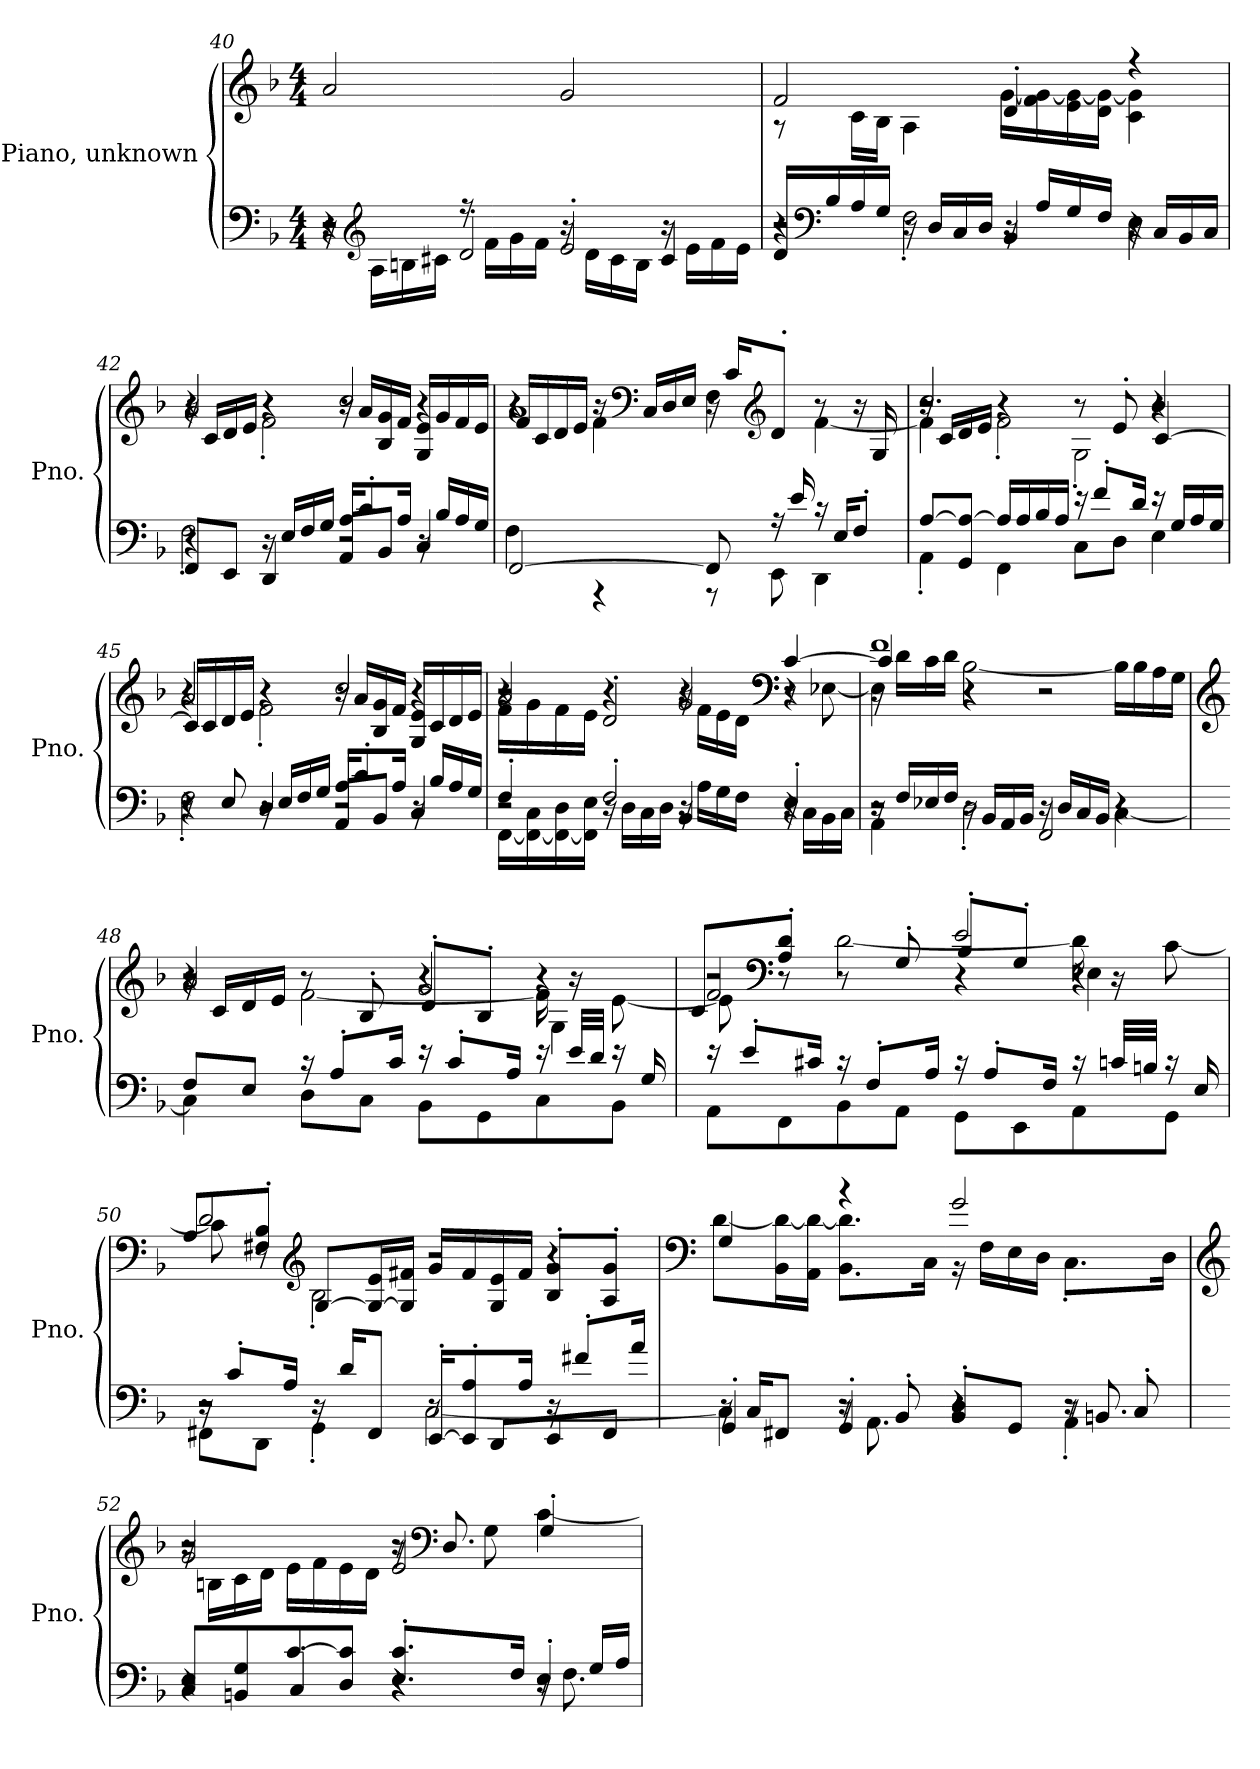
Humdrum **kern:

**kern	**kern
*part1	*part1
*staff2	*staff1
*I"Piano, unknown	*
*I'Pno.	*
!!LO:PB:g=z
*clefF4	*clefG2
*k[b-]	*k[b-]
*M4/4	*M4/4
=40	=40
*^	*
*	*^	*
2r	16r	4r	2a/
*clefG2	*	*	*
.	16A\LL	.	.
.	16Bn\	.	.
.	16c#X\JJ	.	.
.	16r	2d'/	.
.	16f\LL	.	.
.	16g\	.	.
.	16f\JJ	.	.
2e'/	16r	.	2g/
.	16d\LL	.	.
.	16c#\	.	.
.	16B\JJ	.	.
.	16r	4c#/	.
.	16e\LL	.	.
.	16f\	.	.
.	16e\JJ	.	.
=41	=41	=41	=41
*	*	*	*^
16d/LL	4r	2r	2f/	8r
*clefF4	*	*	*	*
16B-/	.	.	.	.
16A/	.	.	.	16c\LL
16G/JJ	.	.	.	16B-\JJ
16r	2F'\	.	.	4A\
16D/LL	.	.	.	.
16C/	.	.	.	.
16D/JJ	.	.	.	.
16r	.	4BB-/	4d'/	[16g\LL
16A/LL	.	.	.	16f\ 16g\_
16G/	.	.	.	16e\ 16g\_
16F/JJ	.	.	.	16d\ 16g\_JJ
16r	4E\	4r	4r	4c\ 4g\]
16C/LL	.	.	.	.
16BB-/	.	.	.	.
16C/JJ	.	.	.	.
!!LO:LB:g=z
=42	=42	=42	=42	=42
*	*	*	*	*^
8FF/L	2F'\	4r	2a/	4r	16r
.	.	.	.	.	16c/LL
8EE/J	.	.	.	.	16d/
.	.	.	.	.	16e/JJ
16r	.	4DD/	.	2f'\	4r
16E/LL	.	.	.	.	.
16F/	.	.	.	.	.
16G/JJ	.	.	.	.	.
16A/KL	2r	8AA/L	2cc/	.	16r
8c'/	.	.	.	.	16a/LL
.	.	8BB-/J	.	.	16B-/ 16g/
16A/Jk	.	.	.	.	16f/JJ
16r	.	4C/	.	4r	16G/ 16e/LL
16B-/LL	.	.	.	.	16g/
16A/	.	.	.	.	16f/
16G/JJ	.	.	.	.	16e/JJ
*	*v	*v	*	*	*
=43	=43	=43	=43	=43
[2FF/	4F\	1a	4r	16f/LL
.	.	.	.	16c/
.	.	.	.	16d/
.	.	.	.	16e/JJ
.	4r	.	4f\	16r
*	*	*clefF4	*	*
.	.	.	.	16C/LL
.	.	.	.	16D/
.	.	.	.	16E/JJ
8FF/]	8r	.	4F\	16r
.	.	.	.	16c/KL
*	*	*clefG2	*	*
16r	8EE\	.	.	8d'/J
16e/	.	.	.	.
16r	4DD\	.	[4f\	8r
16E/KL	.	.	.	.
8F'/J	.	.	.	16r
.	.	.	.	16G/
!!LO:LB:g=z
=44	=44	=44	=44	=44
*	*	*	*	*^
[8A/L	4AA'\	2.cc/	4f\]	16r	2r
.	.	.	.	16c/LL	.
8GG/ 8A/_J	.	.	.	16d/	.
.	.	.	.	16e/JJ	.
16A/LL]	4FF\	.	2f'\	4r	.
16A/	.	.	.	.	.
16B-/	.	.	.	.	.
16A/JJ	.	.	.	.	.
16r	8C\L	.	.	8r	2G'\
8f'/L	.	.	.	.	.
.	8D\J	.	.	8e'/	.
16d/Jk	.	.	.	.	.
16r	4E\	4b-/	4r	[4c/	.
16G/LL	.	.	.	.	.
16A/	.	.	.	.	.
16G/JJ	.	.	.	.	.
*	*	*	*	*v	*v
=45	=45	=45	=45	=45
*	*^	*	*	*
8r	2F'\	4r	2a/	4r	16c/LL]
.	.	.	.	.	16c/
8E/	.	.	.	.	16d/
.	.	.	.	.	16e/JJ
16r	.	4D/	.	2f'\	4r
16E/LL	.	.	.	.	.
16F/	.	.	.	.	.
16G/JJ	.	.	.	.	.
16A/KL	2r	8AA/L	2cc/	.	16r
8c'/	.	.	.	.	16a/LL
.	.	8BB-/J	.	.	16B-/ 16g/
16A/Jk	.	.	.	.	16f/JJ
16r	.	4C/	.	4r	16G/ 16e/LL
16B-/LL	.	.	.	.	16c/
16A/	.	.	.	.	16d/
16G/JJ	.	.	.	.	16e/JJ
!!LO:LB:g=z
=46	=46	=46	=46	=46	=46
*	*	*	*	*	*^
4F'/	[16FF\LL	2r	2a/	16f\LL	4r	2r
.	16FF\_ 16C\	.	.	16g\	.	.
.	16FF\_ 16D\	.	.	16f\	.	.
.	16FF\] 16E\JJ	.	.	16e\JJ	.	.
2F'/	16r	.	.	4r	2d'/	.
.	16D\LL	.	.	.	.	.
.	16C\	.	.	.	.	.
.	16D\JJ	.	.	.	.	.
.	16r	4BB-/	2g/	16r	.	4r
.	16A\LL	.	.	16f\LL	.	.
.	16G\	.	.	16e\	.	.
.	16F\JJ	.	.	16d\JJ	.	.
*	*	*	*clefF4	*	*	*
4E'/	16r	4r	.	4r	[4c/	8r
.	16C\LL	.	.	.	.	.
.	16BB-\	.	.	.	.	[8E-X\
.	16C\JJ	.	.	.	.	.
=47	=47	=47	=47	=47	=47	=47
16r	4AA\	2r	1f	16r	4c/]	4E-\]
16F/LL	.	.	.	16d\LL	.	.
16E-X/	.	.	.	16c\	.	.
16F/JJ	.	.	.	16d\JJ	.	.
16r	2D'\	.	.	[2B-\	4r	4r
16BB-/LL	.	.	.	.	.	.
16AA/	.	.	.	.	.	.
16BB-/JJ	.	.	.	.	.	.
16r	.	2FF/	.	.	2r	2r
16D/LL	.	.	.	.	.	.
16C/	.	.	.	.	.	.
16BB-/JJ	.	.	.	.	.	.
4r	[4C\	.	.	16B-\LL]	.	.
.	.	.	.	16B-\	.	.
.	.	.	.	16A\	.	.
.	.	.	.	16G\JJ	.	.
*v	*v	*v	*	*	*	*
!!LO:LB:g=z	!!	!!	!!
=48	=48	=48	=48	=48
*	*clefG2	*	*	*
*^	*	*	*	*
8F/L	4C\]	2a/	4r	16r	2r
.	.	.	.	16c/LL	.
8E/J	.	.	.	16d/	.
.	.	.	.	16e/JJ	.
16r	8D\L	.	[2f\	8r	.
8A'/L	.	.	.	.	.
.	8C\J	.	.	8B-'/	.
16c/Jk	.	.	.	.	.
16r	8BB-\L	2g/	.	8d'/L	4r
8c'/L	.	.	.	.	.
.	8GG\	.	.	8B-'/J	.
16A/Jk	.	.	.	.	.
16r	8C\	.	16f\]	4r	4G\
32e/LLL	.	.	16r	.	.
32d/JJJ	.	.	.	.	.
16r	8BB-\J	.	[8e\	.	.
16G/	.	.	.	.	.
=49	=49	=49	=49	=49	=49
16r	8AA\L	2f/	8e\]	8c/L	2r
8e'/L	.	.	.	.	.
*	*	*clefF4	*	*	*
.	8FF\	.	8r	8A/' 8d/'J	.
16c#X/Jk	.	.	.	.	.
16r	8BB-\	.	[2d\	8r	.
8F'/L	.	.	.	.	.
.	8AA\J	.	.	8G'/	.
16A/Jk	.	.	.	.	.
16r	8GG\L	2e/	.	8B-'/L	4r
8A'/L	.	.	.	.	.
.	8EE\	.	.	8G'/J	.
16F/Jk	.	.	.	.	.
16r	8AA\	.	16d\]	4r	4E\
32cn/LLL	.	.	16r	.	.
32Bn/JJJ	.	.	.	.	.
16r	8GG\J	.	[8c\	.	.
16E/	.	.	.	.	.
*	*	*	*	*v	*v
!!LO:LB:g=z
=50	=50	=50	=50	=50
*	*^	*	*	*
16r	8FF#X\L	2r	2d/	8c\]	8A/L
8c'/L	.	.	.	.	.
.	8DD\J	.	.	8r	8F#X/' 8B-/'J
16A/Jk	.	.	.	.	.
*	*	*	*clefG2	*	*
16r	4GG'\	.	.	2B-'\	[8G/L
16d/KL	.	.	.	.	.
8FF#/J	.	.	.	.	16G/_ 16e/L
.	.	.	.	.	16G/] 16f#X/JJ
[16EE'/KL	[2C\	8r	2r	.	16g/LL
8EE/]' 8A/'	.	.	.	.	16f#/
.	.	8DD/L	.	.	16G/ 16e/
16A/Jk	.	.	.	.	16f#/JJ
16r	.	8EE/	.	4r	8B-/' 8g/'L
8f#X'/L	.	.	.	.	.
.	.	8FF#/J	.	.	8A/' 8g/'J
16a/Jk	.	.	.	.	.
*	*	*	*v	*v	*v
=51	=51	=51	=51
*	*	*	*clefF4
*	*	*	*^
16r	4C\]	4GG'/	4G/	[8d\L
16C/KL	.	.	.	.
8FF#X/J	.	.	.	16BB-\ 16d\_L
.	.	.	.	16AA\ 16d\_JJ
8r	16r	4GG'/	4r	8.BB-\ 8.d\]L
.	8.AA\	.	.	.
8BB-'/	.	.	.	.
.	.	.	.	16C\Jk
8BB-/' 8D/'L	4r	4r	2g/	16r
.	.	.	.	16F\LL
8GG/J	.	.	.	16E\
.	.	.	.	16D\JJ
8r	4AA'\	16r	.	8.C'\L
.	.	8.BBn/	.	.
8C'/	.	.	.	.
.	.	.	.	16D\Jk
*	*	*	*v	*v
!!LO:PB:g=z
=52	=52	=52	=52
*	*	*	*clefG2
*	*	*	*^
*	*	*	*	*^
8C/ 8E/L	2r	4r	2g/	16r	2r
.	.	.	.	16Bn\LL	.
8BBn/ 8G/	.	.	.	16c\	.
.	.	.	.	16d\JJ	.
[8c/	.	4C'/	.	16e\LL	.
.	.	.	.	16f\	.
8D/ 8c/]J	.	.	.	16e\	.
.	.	.	.	16d\JJ	.
8.E/' 8.c/'L	4r	4r	2e/	8r	16r
*	*	*	*clefF4	*	*
.	.	.	.	.	8.D/
.	.	.	.	8G\	.
16F/Jk	.	.	.	.	.
8r	16r	4E'/	.	[4c\	4G'/
.	8.F\	.	.	.	.
16G/LL	.	.	.	.	.
16A/JJ	.	.	.	.	.
*v	*v	*v	*	*	*
*	*v	*v	*v
=	=
*-	*-
